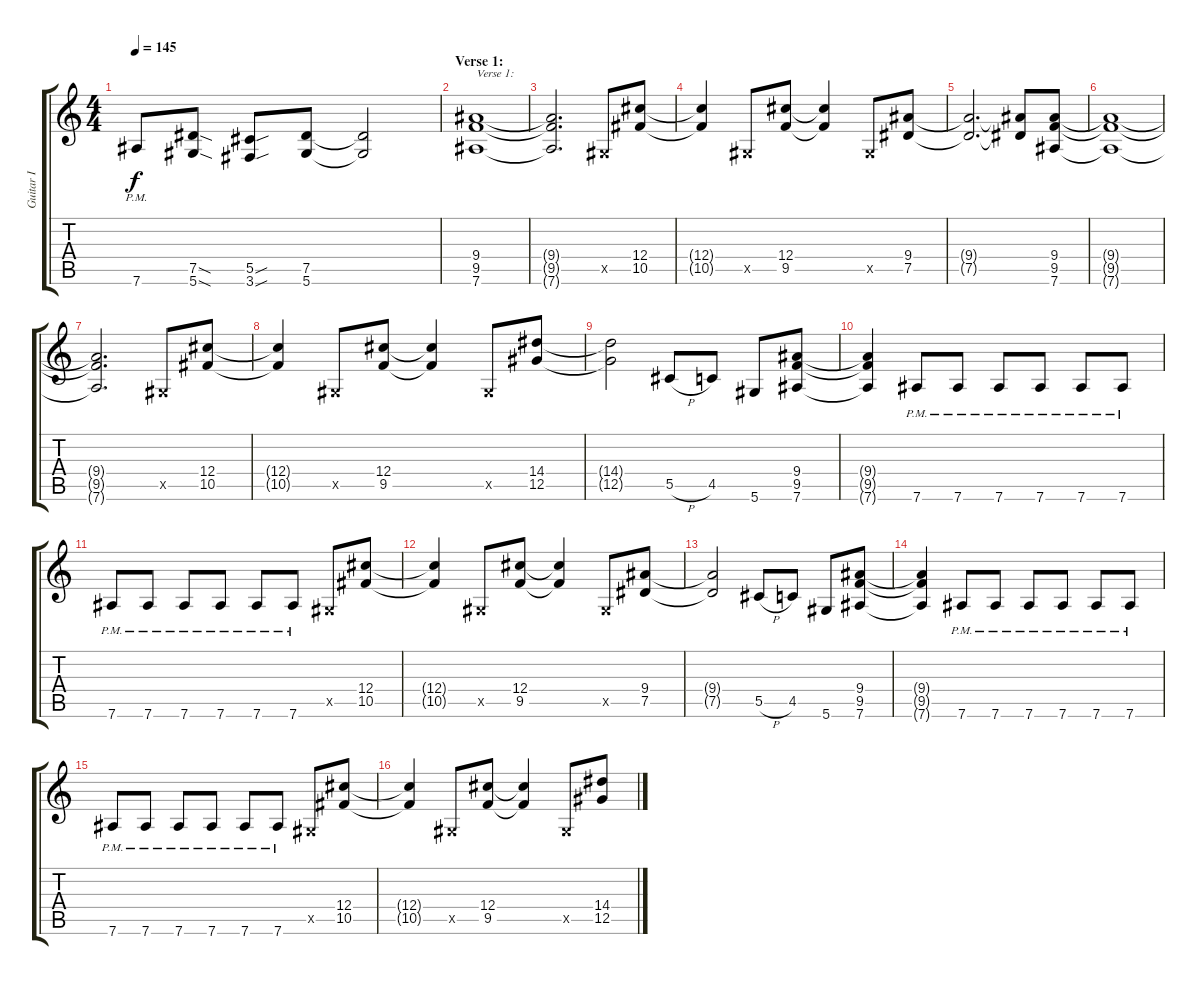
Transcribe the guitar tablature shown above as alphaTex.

\track ("Guitar I" "Guitar I") {instrument distortionguitar}
\staff {score tabs}
\tuning (Eb4 Bb3 Gb3 Db3 Ab2 Eb2) {hide}
\ts (4 4)
\tempo 145
\clef g2
\ks c
7.6{pm}.8{dy f} (7.5{sod} 5.6{sod}).8 (5.5{sou} 3.6{sou}).8 (7.5 5.6).8 (7.5{t} 5.6{t}).2 |
\section ("" "Verse 1:")
(9.4 9.5 7.6).1{txt "Verse 1:"} |
(9.4{t} 9.5{t} 7.6{t}).2{d} 0.5{x}.8 (12.4 10.5).8 |
(12.4{t} 10.5{t}).4 0.5{x}.8 (12.4 9.5).8 (12.4{t} 9.5{t}).4 0.5{x}.8 (9.4 7.5).8 |
(9.4{t} 7.5{t}).2{d} (9.4{t} 7.5{t}).8 (9.4 9.5 7.6).8 |
(9.4{t} 9.5{t} 7.6{t}).1 |
(9.4{t} 9.5{t} 7.6{t}).2{d} 0.5{x}.8 (12.4 10.5).8 |
(12.4{t} 10.5{t}).4 0.5{x}.8 (12.4 9.5).8 (12.4{t} 9.5{t}).4 0.5{x}.8 (14.4 12.5).8 |
(14.4{t} 12.5{t}).2 5.5{h}.8 4.5.8 5.6.8 (9.4 9.5 7.6).8 |
(9.4{t} 9.5{t} 7.6{t}).4 7.6{pm}.8 7.6{pm}.8 7.6{pm}.8 7.6{pm}.8 7.6{pm}.8 7.6{pm}.8 |
7.6{pm}.8 7.6{pm}.8 7.6{pm}.8 7.6{pm}.8 7.6{pm}.8 7.6{pm}.8 0.5{x}.8 (12.4 10.5).8 |
(12.4{t} 10.5{t}).4 0.5{x}.8 (12.4 9.5).8 (12.4{t} 9.5{t}).4 0.5{x}.8 (9.4 7.5).8 |
(9.4{t} 7.5{t}).2 5.5{h}.8 4.5.8 5.6.8 (9.4 9.5 7.6).8 |
(9.4{t} 9.5{t} 7.6{t}).4 7.6{pm}.8 7.6{pm}.8 7.6{pm}.8 7.6{pm}.8 7.6{pm}.8 7.6{pm}.8 |
7.6{pm}.8 7.6{pm}.8 7.6{pm}.8 7.6{pm}.8 7.6{pm}.8 7.6{pm}.8 0.5{x}.8 (12.4 10.5).8 |
(12.4{t} 10.5{t}).4 0.5{x}.8 (12.4 9.5).8 (12.4{t} 9.5{t}).4 0.5{x}.8 (14.4 12.5).8
